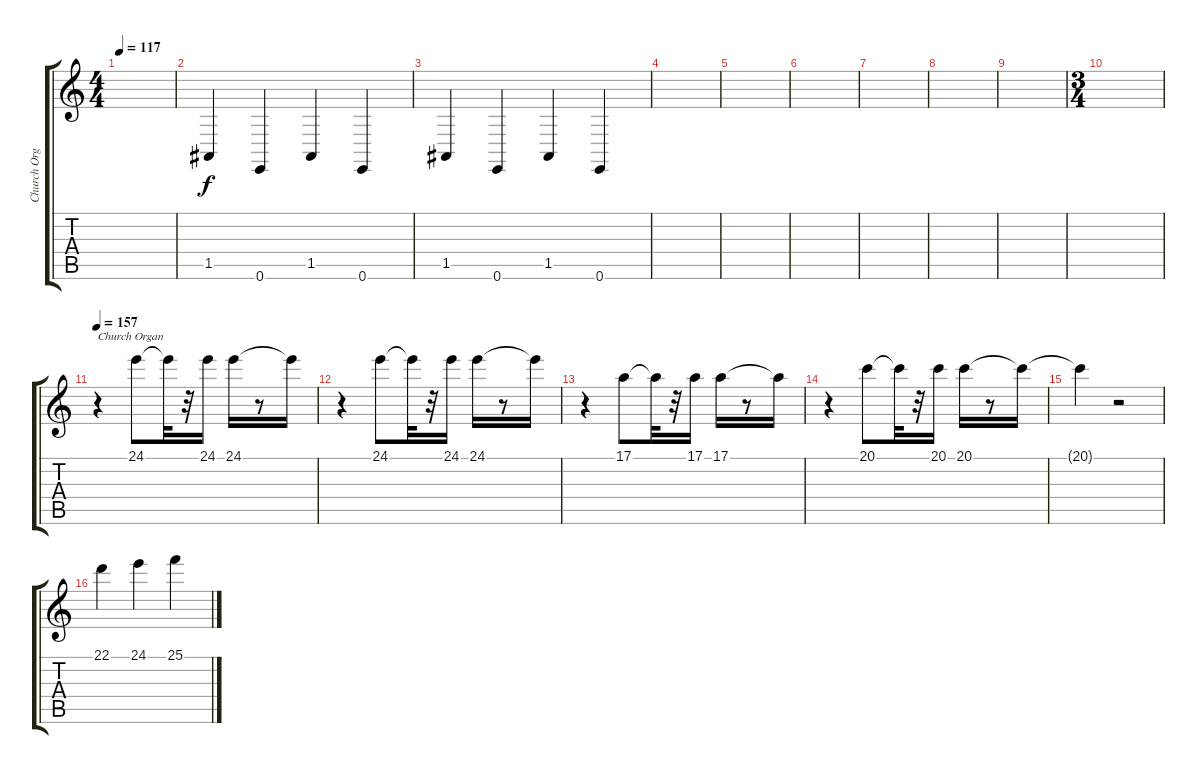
\track ("Church Organ" "Church Org") {instrument churchorgan}
\staff {score tabs}
\tuning (E4 B3 G3 D3 A2 E2) {hide}
\ts (4 4)
\tempo 117
\clef g2
\ks c
|
1.5.4 0.6.4 1.5.4 0.6.4 |
1.5.4 0.6.4 1.5.4 0.6.4 |
|
|
|
|
|
|
\ts (3 4)
|
\tempo 157
r.4{txt "Church Organ" volume 7 balance 8 instrument churchorgan} 24.1.8 24.1{t}.32 r.32 24.1.16 24.1.16 r.8 24.1{t}.16 |
r.4 24.1.8 24.1{t}.32 r.32 24.1.16 24.1.16 r.8 24.1{t}.16 |
r.4 17.1.8 17.1{t}.32 r.32 17.1.16 17.1.16 r.8 17.1{t}.16 |
r.4 20.1.8 20.1{t}.32 r.32 20.1.16 20.1.16 r.8 20.1{t}.16 |
20.1{t}.4 r.2 |
22.1.4 24.1.4 25.1.4
